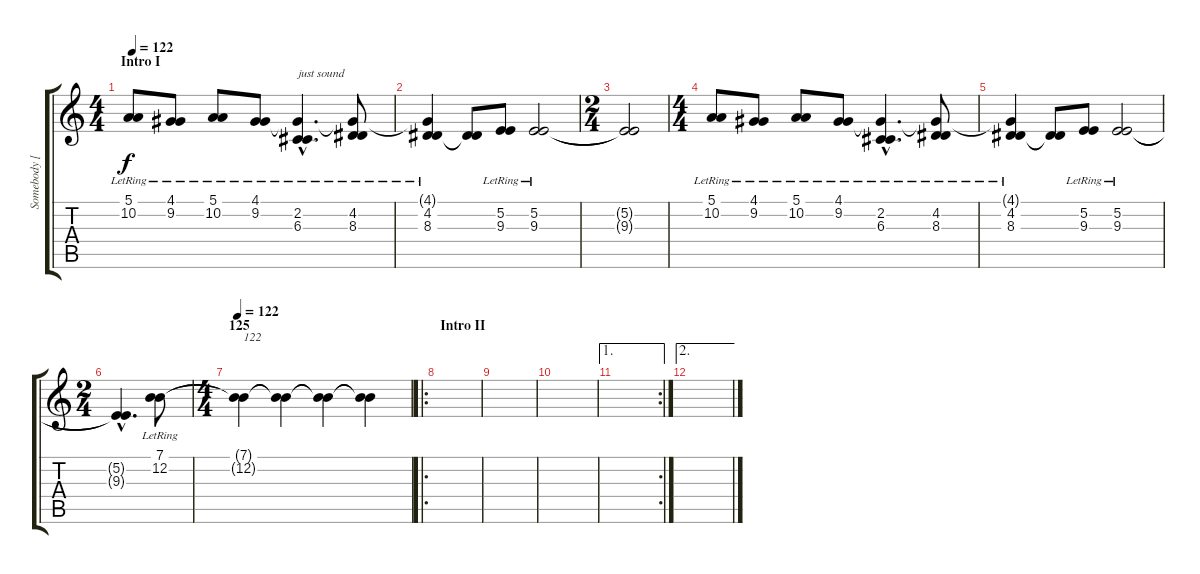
\track ("Somebody [Piano]" "Somebody [") {instrument acousticgrandpiano}
\staff {score tabs}
\tuning (E4 B3 G3 D3 A2 E2) {hide}
\ts (4 4)
\section ("" "Intro I")
\tempo 122
\tempo 90
\tempo 122
\clef g2
\ks c
(5.1{lr} 10.2{lr}).8{dy f instrument acousticgrandpiano} (4.1{lr} 9.2{lr}).8 (5.1{lr} 10.2{lr}).8 (4.1{lr} 9.2{lr}).8 (4.1{hac t} 2.2{hac lr} 6.3{hac lr}).4{d txt "just sound"} (4.1{t} 4.2{lr} 8.3{lr}).8 |
(4.1{t} 4.2{lr} 8.3{lr}).4 (4.2{t} 8.3{t}).8 (5.2{lr} 9.3{lr}).8 (5.2{lr} 9.3{lr}).2 |
\ts (2 4)
(5.2{t} 9.3{t}).2 |
\ts (4 4)
(5.1{lr} 10.2{lr}).8 (4.1{lr} 9.2{lr}).8 (5.1{lr} 10.2{lr}).8 (4.1{lr} 9.2{lr}).8 (4.1{hac t} 2.2{hac lr} 6.3{hac lr}).4{d} (4.1{t} 4.2{lr} 8.3{lr}).8 |
(4.1{t} 4.2{lr} 8.3{lr}).4 (4.2{t} 8.3{t}).8 (5.2 9.3{lr}).8 (5.2 9.3{lr}).2 |
\ts (2 4)
(5.2{hac t} 9.3{hac t}).4{d} (7.1{lr} 12.2{lr}).8 |
\ts (4 4)
\section ("" "125")
\tempo 122
(7.1{t} 12.2{t}).4{txt "122"} (7.1{t} 12.2{t}).4 (7.1{t} 12.2{t}).4 (7.1{t} 12.2{t}).4 |
\ro
\section ("" "Intro II")
|
|
|
\ae 1
\rc 2
|
\ae 2
